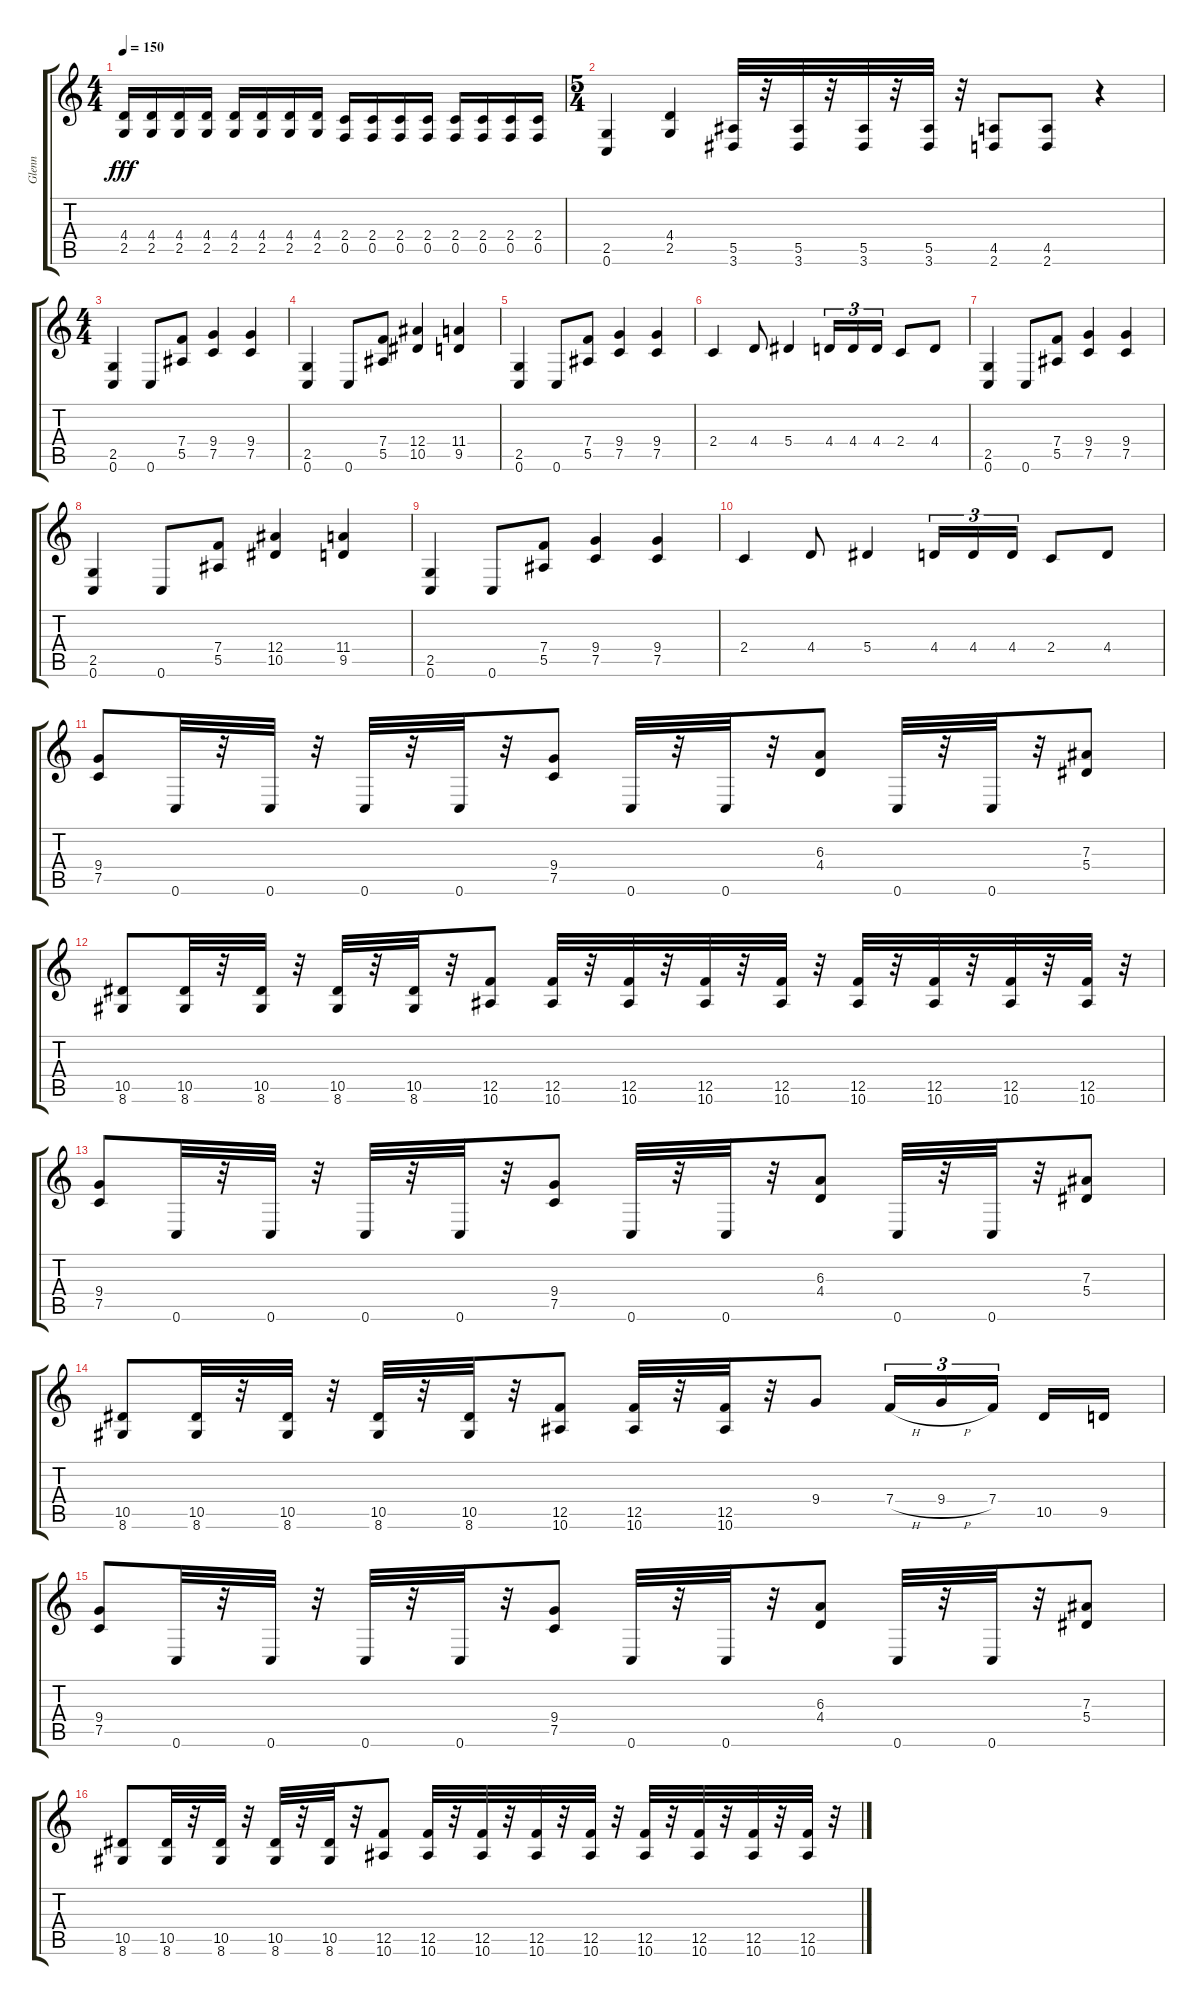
\track ("Glenn" "Glenn") {instrument distortionguitar}
\staff {score tabs}
\tuning (C4 G3 Eb3 Bb2 F2 C2) {hide}
\ts (4 4)
\tempo 150
\clef g2
\ks c
(4.4 2.5).16{dy fff} (4.4 2.5).16 (4.4 2.5).16 (4.4 2.5).16 (4.4 2.5).16 (4.4 2.5).16 (4.4 2.5).16 (4.4 2.5).16 (2.4 0.5).16 (2.4 0.5).16 (2.4 0.5).16 (2.4 0.5).16 (2.4 0.5).16 (2.4 0.5).16 (2.4 0.5).16 (2.4 0.5).16 |
\ts (5 4)
(2.5 0.6).4 (4.4 2.5).4 (5.5 3.6).32 r.32 (5.5 3.6).32 r.32 (5.5 3.6).32 r.32 (5.5 3.6).32 r.32 (4.5 2.6).8 (4.5 2.6).8 r.4 |
\ts (4 4)
(2.5 0.6).4 0.6.8 (7.4 5.5).8 (9.4 7.5).4 (9.4 7.5).4 |
(2.5 0.6).4 0.6.8 (7.4 5.5).8 (12.4 10.5).4 (11.4 9.5).4 |
(2.5 0.6).4 0.6.8 (7.4 5.5).8 (9.4 7.5).4 (9.4 7.5).4 |
2.4.4 4.4.8 5.4.4 4.4.16{tu (3 2)} 4.4.16{tu (3 2)} 4.4.16{tu (3 2)} 2.4.8 4.4.8 |
(2.5 0.6).4 0.6.8 (7.4 5.5).8 (9.4 7.5).4 (9.4 7.5).4 |
(2.5 0.6).4 0.6.8 (7.4 5.5).8 (12.4 10.5).4 (11.4 9.5).4 |
(2.5 0.6).4 0.6.8 (7.4 5.5).8 (9.4 7.5).4 (9.4 7.5).4 |
2.4.4 4.4.8 5.4.4 4.4.16{tu (3 2)} 4.4.16{tu (3 2)} 4.4.16{tu (3 2)} 2.4.8 4.4.8 |
(9.4 7.5).8 0.6.32 r.32 0.6.32 r.32 0.6.32 r.32 0.6.32 r.32 (9.4 7.5).8 0.6.32 r.32 0.6.32 r.32 (6.3 4.4).8 0.6.32 r.32 0.6.32 r.32 (7.3 5.4).8 |
(10.5 8.6).8 (10.5 8.6).32 r.32 (10.5 8.6).32 r.32 (10.5 8.6).32 r.32 (10.5 8.6).32 r.32 (12.5 10.6).8 (12.5 10.6).32 r.32 (12.5 10.6).32 r.32 (12.5 10.6).32 r.32 (12.5 10.6).32 r.32 (12.5 10.6).32 r.32 (12.5 10.6).32 r.32 (12.5 10.6).32 r.32 (12.5 10.6).32 r.32 |
(9.4 7.5).8 0.6.32 r.32 0.6.32 r.32 0.6.32 r.32 0.6.32 r.32 (9.4 7.5).8 0.6.32 r.32 0.6.32 r.32 (6.3 4.4).8 0.6.32 r.32 0.6.32 r.32 (7.3 5.4).8 |
(10.5 8.6).8 (10.5 8.6).32 r.32 (10.5 8.6).32 r.32 (10.5 8.6).32 r.32 (10.5 8.6).32 r.32 (12.5 10.6).8 (12.5 10.6).32 r.32 (12.5 10.6).32 r.32 9.4.8 7.4{h}.16{tu (3 2)} 9.4{h}.16{tu (3 2)} 7.4.16{tu (3 2)} 10.5.16 9.5.16 |
(9.4 7.5).8 0.6.32 r.32 0.6.32 r.32 0.6.32 r.32 0.6.32 r.32 (9.4 7.5).8 0.6.32 r.32 0.6.32 r.32 (6.3 4.4).8 0.6.32 r.32 0.6.32 r.32 (7.3 5.4).8 |
(10.5 8.6).8 (10.5 8.6).32 r.32 (10.5 8.6).32 r.32 (10.5 8.6).32 r.32 (10.5 8.6).32 r.32 (12.5 10.6).8 (12.5 10.6).32 r.32 (12.5 10.6).32 r.32 (12.5 10.6).32 r.32 (12.5 10.6).32 r.32 (12.5 10.6).32 r.32 (12.5 10.6).32 r.32 (12.5 10.6).32 r.32 (12.5 10.6).32 r.32
